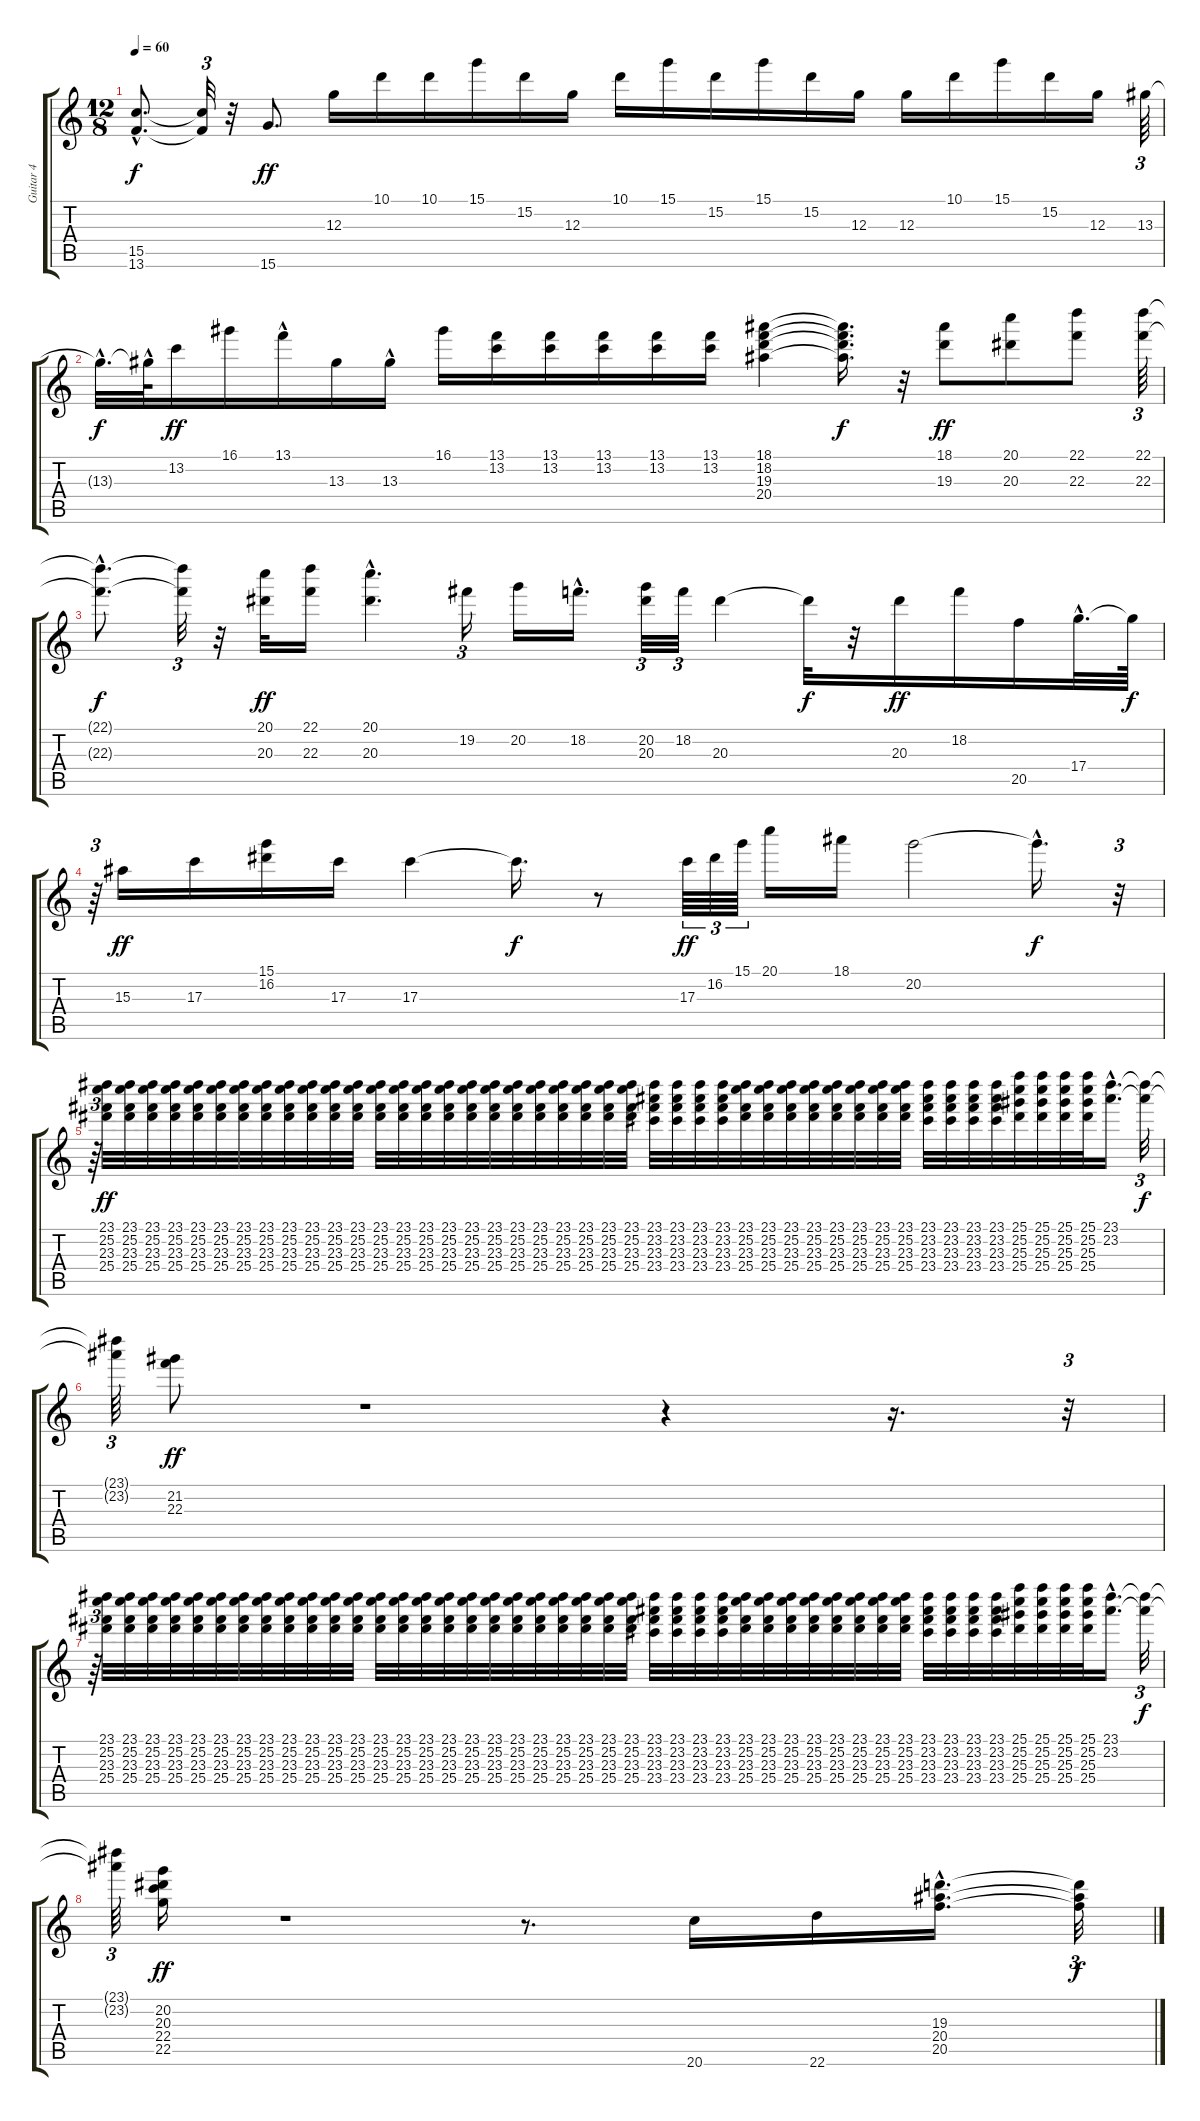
\track ("Guitar 4" "Guitar 4") {instrument distortionguitar}
\staff {score tabs}
\tuning (E4 B3 G3 D3 A2 E2) {hide}
\ts (12 8)
\tempo 60
\clef g2
\ks c
(15.5{hac t} 13.6{hac t}).8{d dy f} (15.5{t} 13.6{t}).32{tu (3 2)} r.32 15.6.8{d dy ff} 12.3.16 10.1.16 10.1.16 15.1.16 15.2.16 12.3.16 10.1.16 15.1.16 15.2.16 15.1.16 15.2.16 12.3.16 12.3.16 10.1.16 15.1.16 15.2.16 12.3.16 13.3.64{tu (3 2)} |
13.3{hac t}.32{d dy f} 13.3{hac t}.64 13.2.16{dy ff} 16.1.16 13.1{hac}.16 13.3.16 13.3{hac}.16 16.1.16 (13.1 13.2).16 (13.1 13.2).16 (13.1 13.2).16 (13.1 13.2).16 (13.1 13.2).16 (18.1 18.2 19.3 20.4).4 (18.1{t} 18.2{t} 19.3{t} 20.4{t}).16{d dy f} r.32 (18.1 19.3).8{dy ff} (20.1 20.3).8 (22.1 22.3).8 (22.1 22.3).64{tu (3 2)} |
(22.1{hac t} 22.3{hac t}).8{d dy f} (22.1{t} 22.3{t}).32{tu (3 2)} r.32 (20.1 20.3).32{dy ff} (22.1 22.3).16 (20.1{hac} 20.3{hac}).4{d} 19.2.16{tu (3 2)} 20.2.16 18.2{hac}.16{d} (20.2 20.3).32{tu (3 2)} 18.2.32{tu (3 2)} 20.3.4 20.3{t}.32{dy f} r.32 20.3.16{dy ff} 18.2.16 20.5.16 17.4{hac}.32{d} 17.4{t}.64{dy f} |
r.64{tu (3 2)} 15.3.16{dy ff} 17.3.16 (15.1 16.2).16 17.3.16 17.3.4 17.3{t}.16{d dy f} r.8 17.3.64{tu (3 2) dy ff} 16.2.64{tu (3 2)} 15.1.64{tu (3 2)} 20.1.16 18.1.16 20.2.2 20.2{hac t}.16{d dy f} r.32{tu (3 2)} |
r.64{tu (3 2)} (23.1 25.2 23.3 25.4).32{dy ff} (23.1 25.2 23.3 25.4).32 (23.1 25.2 23.3 25.4).32 (23.1 25.2 23.3 25.4).32 (23.1 25.2 23.3 25.4).32 (23.1 25.2 23.3 25.4).32 (23.1 25.2 23.3 25.4).32 (23.1 25.2 23.3 25.4).32 (23.1 25.2 23.3 25.4).32 (23.1 25.2 23.3 25.4).32 (23.1 25.2 23.3 25.4).32 (23.1 25.2 23.3 25.4).32 (23.1 25.2 23.3 25.4).32 (23.1 25.2 23.3 25.4).32 (23.1 25.2 23.3 25.4).32 (23.1 25.2 23.3 25.4).32 (23.1 25.2 23.3 25.4).32 (23.1 25.2 23.3 25.4).32 (23.1 25.2 23.3 25.4).32 (23.1 25.2 23.3 25.4).32 (23.1 25.2 23.3 25.4).32 (23.1 25.2 23.3 25.4).32 (23.1 25.2 23.3 25.4).32 (23.1 25.2 23.3 25.4).32 (23.1 23.2 23.3 23.4).32 (23.1 23.2 23.3 23.4).32 (23.1 23.2 23.3 23.4).32 (23.1 23.2 23.3 23.4).32 (23.1 25.2 23.3 25.4).32 (23.1 25.2 23.3 25.4).32 (23.1 25.2 23.3 25.4).32 (23.1 25.2 23.3 25.4).32 (23.1 25.2 23.3 25.4).32 (23.1 25.2 23.3 25.4).32 (23.1 25.2 23.3 25.4).32 (23.1 25.2 23.3 25.4).32 (23.1 23.2 23.3 23.4).32 (23.1 23.2 23.3 23.4).32 (23.1 23.2 23.3 23.4).32 (23.1 23.2 23.3 23.4).32 (25.1 25.2 25.3 25.4).32 (25.1 25.2 25.3 25.4).32 (25.1 25.2 25.3 25.4).32 (25.1 25.2 25.3 25.4).32 (23.1{hac} 23.2{hac}).16{d} (23.1{t} 23.2{t}).32{tu (3 2) dy f} |
(23.1{t} 23.2{t}).64{tu (3 2)} (21.2 22.3).8{dy ff} r.1 r.4 r.16{d} r.32{tu (3 2)} |
r.64{tu (3 2)} (23.1 25.2 23.3 25.4).32 (23.1 25.2 23.3 25.4).32 (23.1 25.2 23.3 25.4).32 (23.1 25.2 23.3 25.4).32 (23.1 25.2 23.3 25.4).32 (23.1 25.2 23.3 25.4).32 (23.1 25.2 23.3 25.4).32 (23.1 25.2 23.3 25.4).32 (23.1 25.2 23.3 25.4).32 (23.1 25.2 23.3 25.4).32 (23.1 25.2 23.3 25.4).32 (23.1 25.2 23.3 25.4).32 (23.1 25.2 23.3 25.4).32 (23.1 25.2 23.3 25.4).32 (23.1 25.2 23.3 25.4).32 (23.1 25.2 23.3 25.4).32 (23.1 25.2 23.3 25.4).32 (23.1 25.2 23.3 25.4).32 (23.1 25.2 23.3 25.4).32 (23.1 25.2 23.3 25.4).32 (23.1 25.2 23.3 25.4).32 (23.1 25.2 23.3 25.4).32 (23.1 25.2 23.3 25.4).32 (23.1 25.2 23.3 25.4).32 (23.1 23.2 23.3 23.4).32 (23.1 23.2 23.3 23.4).32 (23.1 23.2 23.3 23.4).32 (23.1 23.2 23.3 23.4).32 (23.1 25.2 23.3 25.4).32 (23.1 25.2 23.3 25.4).32 (23.1 25.2 23.3 25.4).32 (23.1 25.2 23.3 25.4).32 (23.1 25.2 23.3 25.4).32 (23.1 25.2 23.3 25.4).32 (23.1 25.2 23.3 25.4).32 (23.1 25.2 23.3 25.4).32 (23.1 23.2 23.3 23.4).32 (23.1 23.2 23.3 23.4).32 (23.1 23.2 23.3 23.4).32 (23.1 23.2 23.3 23.4).32 (25.1 25.2 25.3 25.4).32 (25.1 25.2 25.3 25.4).32 (25.1 25.2 25.3 25.4).32 (25.1 25.2 25.3 25.4).32 (23.1{hac} 23.2{hac}).16{d} (23.1{t} 23.2{t}).32{tu (3 2) dy f} |
(23.1{t} 23.2{t}).64{tu (3 2)} (20.2 20.3 22.4 22.5).16{dy ff} r.1 r.8{d} 20.6.16 22.6.16 (19.3{hac} 20.4{hac} 20.5{hac}).16{d} (19.3{t} 20.4{t} 20.5{t}).32{tu (3 2) dy f}
